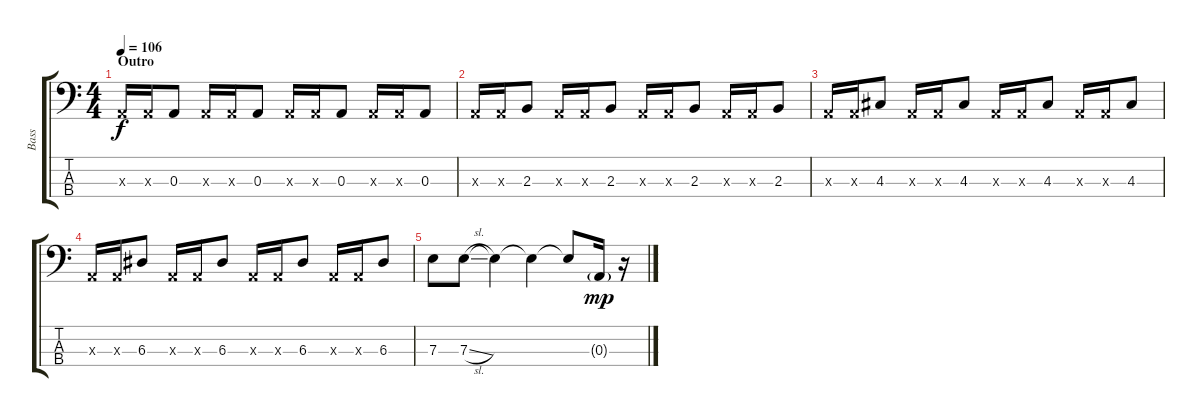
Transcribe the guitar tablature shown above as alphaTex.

\track ("Bass" "Bass") {instrument electricbassfinger}
\staff {score tabs}
\tuning (G2 D2 A1 E1) {hide}
\ts (4 4)
\section ("" "Outro")
\tempo 106
\clef f4
\ks c
0.3{x}.16{dy f} 0.3{x}.16 0.3.8 0.3{x}.16 0.3{x}.16 0.3.8 0.3{x}.16 0.3{x}.16 0.3.8 0.3{x}.16 0.3{x}.16 0.3.8 |
0.3{x}.16 0.3{x}.16 2.3.8 0.3{x}.16 0.3{x}.16 2.3.8 0.3{x}.16 0.3{x}.16 2.3.8 0.3{x}.16 0.3{x}.16 2.3.8 |
0.3{x}.16 0.3{x}.16 4.3.8 0.3{x}.16 0.3{x}.16 4.3.8 0.3{x}.16 0.3{x}.16 4.3.8 0.3{x}.16 0.3{x}.16 4.3.8 |
0.3{x}.16 0.3{x}.16 6.3.8 0.3{x}.16 0.3{x}.16 6.3.8 0.3{x}.16 0.3{x}.16 6.3.8 0.3{x}.16 0.3{x}.16 6.3.8 |
7.3.8 7.3{sl}.8 7.3{t}.4 7.3{t}.4 7.3{t}.8 0.3{g}.16{dy mp} r.16
